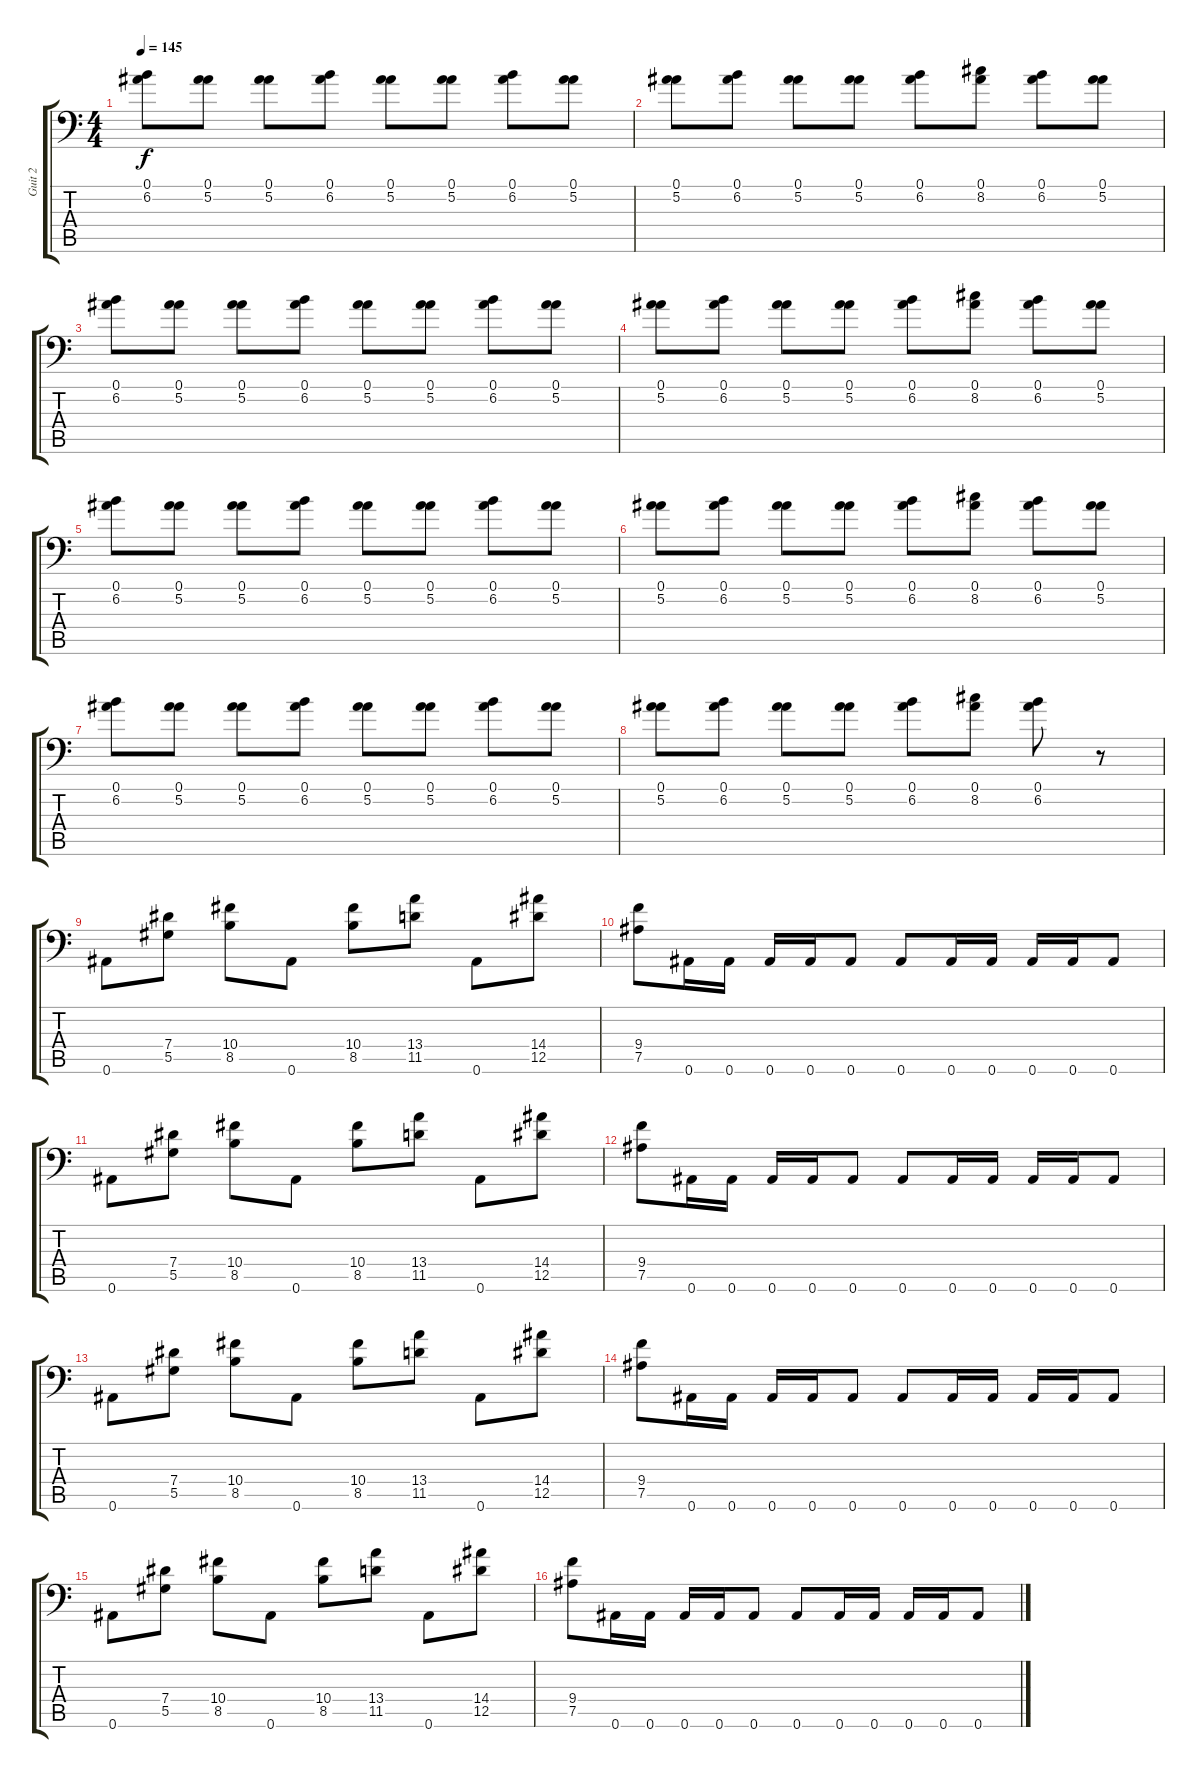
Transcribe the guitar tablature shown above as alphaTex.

\track ("Guit 2" "Guit 2") {instrument distortionguitar}
\staff {score tabs}
\tuning (Bb3 F3 Db3 Ab2 Eb2 Bb1) {hide}
\ts (4 4)
\tempo 145
\clef f4
\ks c
(0.1 6.2).8{dy f instrument distortionguitar} (0.1 5.2).8 (0.1 5.2).8 (0.1 6.2).8 (0.1 5.2).8 (0.1 5.2).8 (0.1 6.2).8 (0.1 5.2).8 |
(0.1 5.2).8 (0.1 6.2).8 (0.1 5.2).8 (0.1 5.2).8 (0.1 6.2).8 (0.1 8.2).8 (0.1 6.2).8 (0.1 5.2).8 |
(0.1 6.2).8 (0.1 5.2).8 (0.1 5.2).8 (0.1 6.2).8 (0.1 5.2).8 (0.1 5.2).8 (0.1 6.2).8 (0.1 5.2).8 |
(0.1 5.2).8 (0.1 6.2).8 (0.1 5.2).8 (0.1 5.2).8 (0.1 6.2).8 (0.1 8.2).8 (0.1 6.2).8 (0.1 5.2).8 |
(0.1 6.2).8 (0.1 5.2).8 (0.1 5.2).8 (0.1 6.2).8 (0.1 5.2).8 (0.1 5.2).8 (0.1 6.2).8 (0.1 5.2).8 |
(0.1 5.2).8 (0.1 6.2).8 (0.1 5.2).8 (0.1 5.2).8 (0.1 6.2).8 (0.1 8.2).8 (0.1 6.2).8 (0.1 5.2).8 |
(0.1 6.2).8 (0.1 5.2).8 (0.1 5.2).8 (0.1 6.2).8 (0.1 5.2).8 (0.1 5.2).8 (0.1 6.2).8 (0.1 5.2).8 |
(0.1 5.2).8 (0.1 6.2).8 (0.1 5.2).8 (0.1 5.2).8 (0.1 6.2).8 (0.1 8.2).8 (0.1 6.2).8 r.8 |
0.6.8 (7.4 5.5).8 (10.4 8.5).8 0.6.8 (10.4 8.5).8 (13.4 11.5).8 0.6.8 (14.4 12.5).8 |
(9.4 7.5).8 0.6.16 0.6.16 0.6.16 0.6.16 0.6.8 0.6.8 0.6.16 0.6.16 0.6.16 0.6.16 0.6.8 |
0.6.8 (7.4 5.5).8 (10.4 8.5).8 0.6.8 (10.4 8.5).8 (13.4 11.5).8 0.6.8 (14.4 12.5).8 |
(9.4 7.5).8 0.6.16 0.6.16 0.6.16 0.6.16 0.6.8 0.6.8 0.6.16 0.6.16 0.6.16 0.6.16 0.6.8 |
0.6.8 (7.4 5.5).8 (10.4 8.5).8 0.6.8 (10.4 8.5).8 (13.4 11.5).8 0.6.8 (14.4 12.5).8 |
(9.4 7.5).8 0.6.16 0.6.16 0.6.16 0.6.16 0.6.8 0.6.8 0.6.16 0.6.16 0.6.16 0.6.16 0.6.8 |
0.6.8 (7.4 5.5).8 (10.4 8.5).8 0.6.8 (10.4 8.5).8 (13.4 11.5).8 0.6.8 (14.4 12.5).8 |
(9.4 7.5).8 0.6.16 0.6.16 0.6.16 0.6.16 0.6.8 0.6.8 0.6.16 0.6.16 0.6.16 0.6.16 0.6.8
